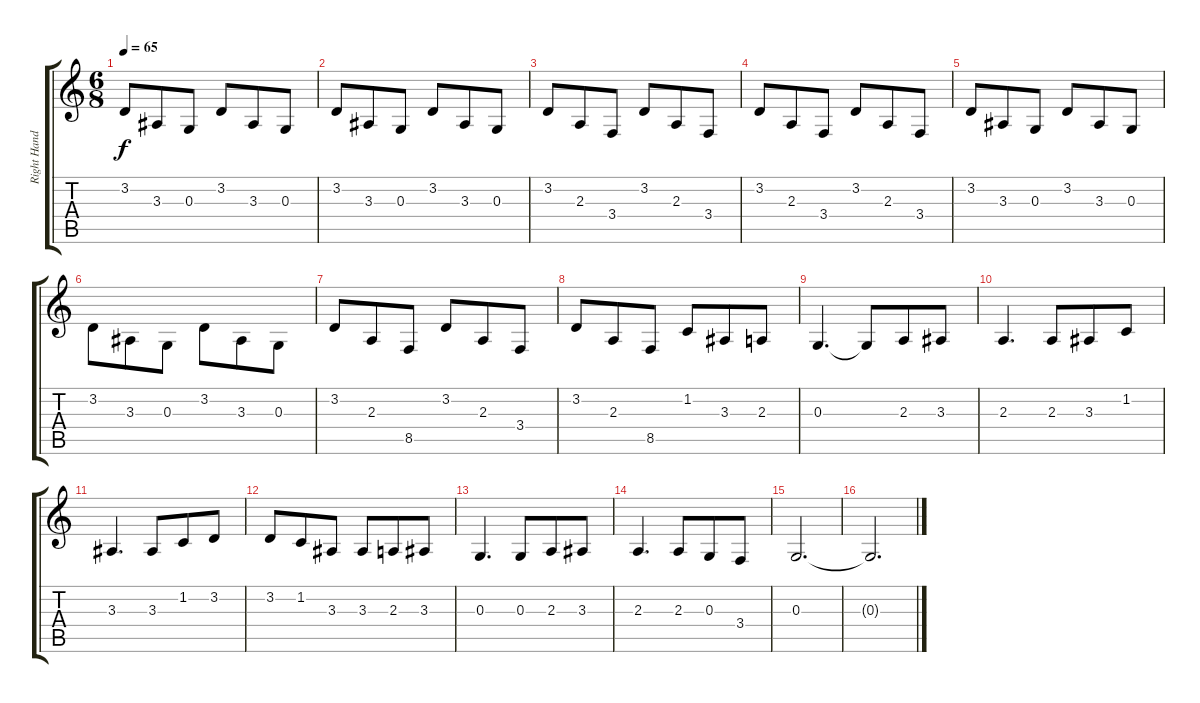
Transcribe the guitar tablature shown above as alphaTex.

\track ("Right Hand" "Right Hand") {instrument acousticgrandpiano}
\staff {score tabs}
\tuning (E4 B3 G3 D3 A2 E2) {hide}
\ts (6 8)
\tempo 65
\clef g2
\ks c
3.2.8{dy f} 3.3.8 0.3.8 3.2.8 3.3.8 0.3.8 |
3.2.8 3.3.8 0.3.8 3.2.8 3.3.8 0.3.8 |
3.2.8{beam Up} 2.3.8{beam Up} 3.4.8{beam Up} 3.2.8{beam Up} 2.3.8{beam Up} 3.4.8{beam Up} |
3.2.8{beam Up} 2.3.8{beam Up} 3.4.8{beam Up} 3.2.8{beam Up} 2.3.8{beam Up} 3.4.8{beam Up} |
3.2.8 3.3.8 0.3.8 3.2.8 3.3.8 0.3.8 |
3.2.8{beam Down} 3.3.8{beam Down} 0.3.8{beam Down} 3.2.8{beam Down} 3.3.8{beam Down} 0.3.8{beam Down} |
3.2.8{beam Up} 2.3.8{beam Up} 8.5.8{beam Up} 3.2.8{beam Up} 2.3.8{beam Up} 3.4.8{beam Up} |
3.2.8{beam Up} 2.3.8{beam Up} 8.5.8{beam Up} 1.2.8 3.3.8 2.3.8 |
0.3.4{d} 0.3{t}.8 2.3.8 3.3.8 |
2.3.4{d} 2.3.8 3.3.8 1.2.8 |
3.3.4{d} 3.3.8 1.2.8 3.2.8 |
3.2.8 1.2.8 3.3.8 3.3.8 2.3.8 3.3.8 |
0.3.4{d} 0.3.8 2.3.8 3.3.8 |
2.3.4{d} 2.3.8 0.3.8 3.4.8 |
0.3.2{d} |
0.3{t}.2{d}
